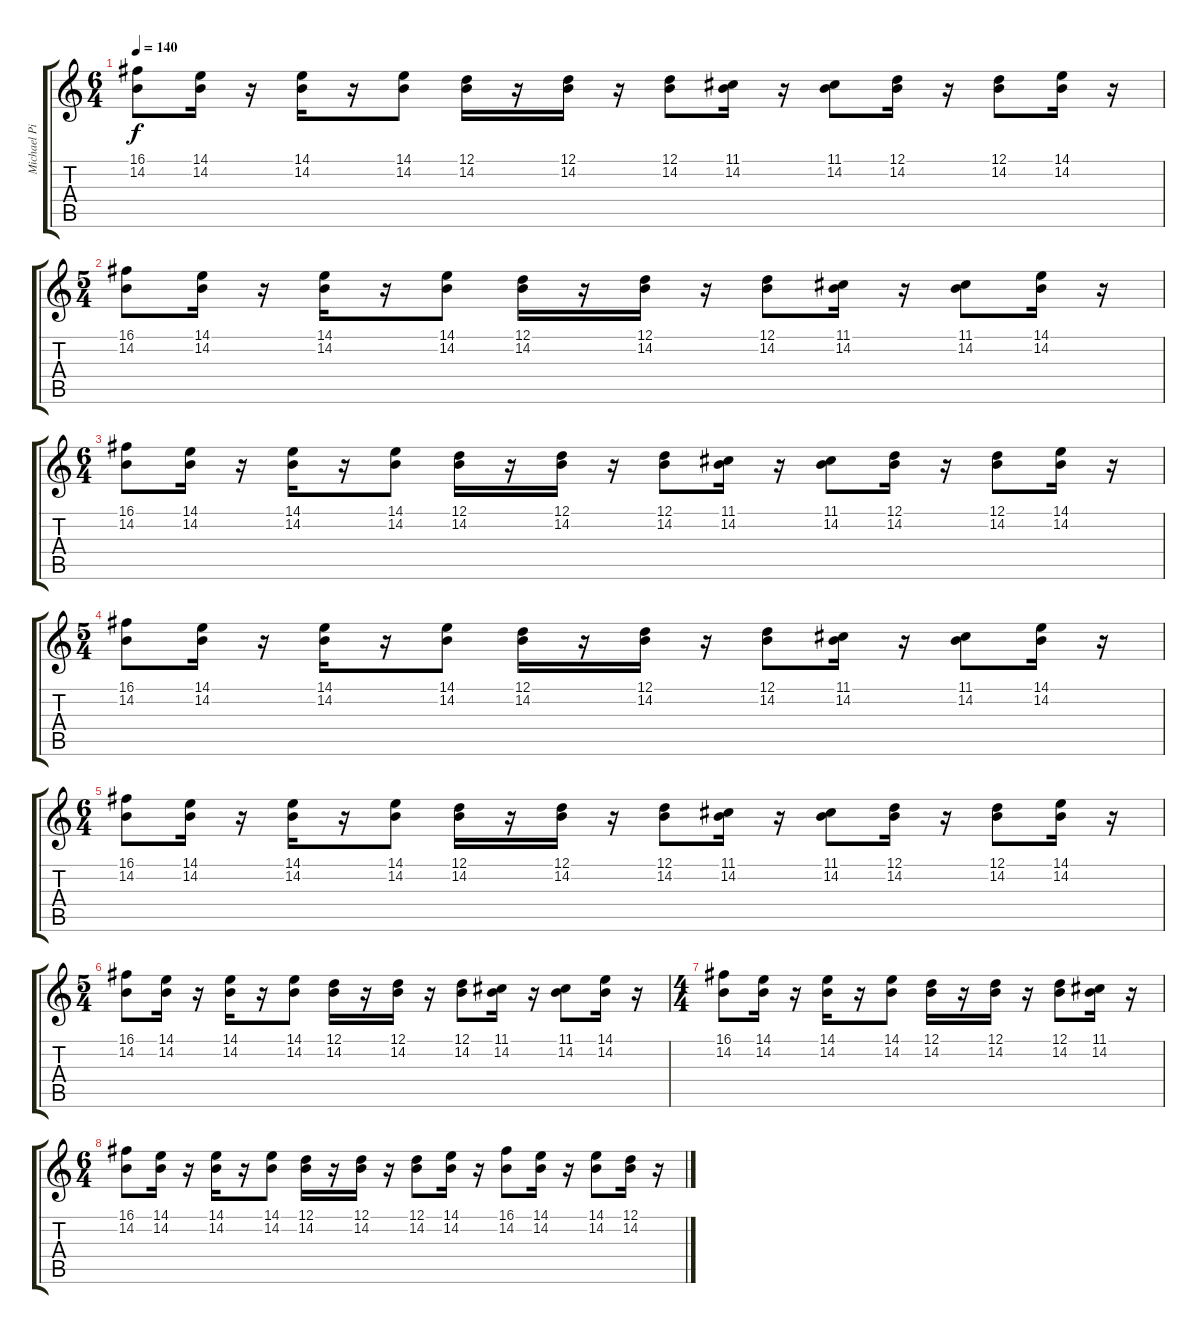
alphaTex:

\track ("Michael Pinella" "Michael Pi") {instrument electricpiano2}
\staff {score tabs}
\tuning (D4 A3 F3 C3 G2 D2) {hide}
\ts (6 4)
\tempo 140
\clef g2
\ks c
(16.1 14.2).8{dy f} (14.1 14.2).16 r.16 (14.1 14.2).16 r.16 (14.1 14.2).8 (12.1 14.2).16 r.16 (12.1 14.2).16 r.16 (12.1 14.2).8 (11.1 14.2).16 r.16 (11.1 14.2).8 (12.1 14.2).16 r.16 (12.1 14.2).8 (14.1 14.2).16 r.16 |
\ts (5 4)
(16.1 14.2).8 (14.1 14.2).16 r.16 (14.1 14.2).16 r.16 (14.1 14.2).8 (12.1 14.2).16 r.16 (12.1 14.2).16 r.16 (12.1 14.2).8 (11.1 14.2).16 r.16 (11.1 14.2).8 (14.1 14.2).16 r.16 |
\ts (6 4)
(16.1 14.2).8 (14.1 14.2).16 r.16 (14.1 14.2).16 r.16 (14.1 14.2).8 (12.1 14.2).16 r.16 (12.1 14.2).16 r.16 (12.1 14.2).8 (11.1 14.2).16 r.16 (11.1 14.2).8 (12.1 14.2).16 r.16 (12.1 14.2).8 (14.1 14.2).16 r.16 |
\ts (5 4)
(16.1 14.2).8 (14.1 14.2).16 r.16 (14.1 14.2).16 r.16 (14.1 14.2).8 (12.1 14.2).16 r.16 (12.1 14.2).16 r.16 (12.1 14.2).8 (11.1 14.2).16 r.16 (11.1 14.2).8 (14.1 14.2).16 r.16 |
\ts (6 4)
(16.1 14.2).8 (14.1 14.2).16 r.16 (14.1 14.2).16 r.16 (14.1 14.2).8 (12.1 14.2).16 r.16 (12.1 14.2).16 r.16 (12.1 14.2).8 (11.1 14.2).16 r.16 (11.1 14.2).8 (12.1 14.2).16 r.16 (12.1 14.2).8 (14.1 14.2).16 r.16 |
\ts (5 4)
(16.1 14.2).8 (14.1 14.2).16 r.16 (14.1 14.2).16 r.16 (14.1 14.2).8 (12.1 14.2).16 r.16 (12.1 14.2).16 r.16 (12.1 14.2).8 (11.1 14.2).16 r.16 (11.1 14.2).8 (14.1 14.2).16 r.16 |
\ts (4 4)
(16.1 14.2).8 (14.1 14.2).16 r.16 (14.1 14.2).16 r.16 (14.1 14.2).8 (12.1 14.2).16 r.16 (12.1 14.2).16 r.16 (12.1 14.2).8 (11.1 14.2).16 r.16 |
\ts (6 4)
(16.1 14.2).8 (14.1 14.2).16 r.16 (14.1 14.2).16 r.16 (14.1 14.2).8 (12.1 14.2).16 r.16 (12.1 14.2).16 r.16 (12.1 14.2).8 (14.1 14.2).16 r.16 (16.1 14.2).8 (14.1 14.2).16 r.16 (14.1 14.2).8 (12.1 14.2).16 r.16
